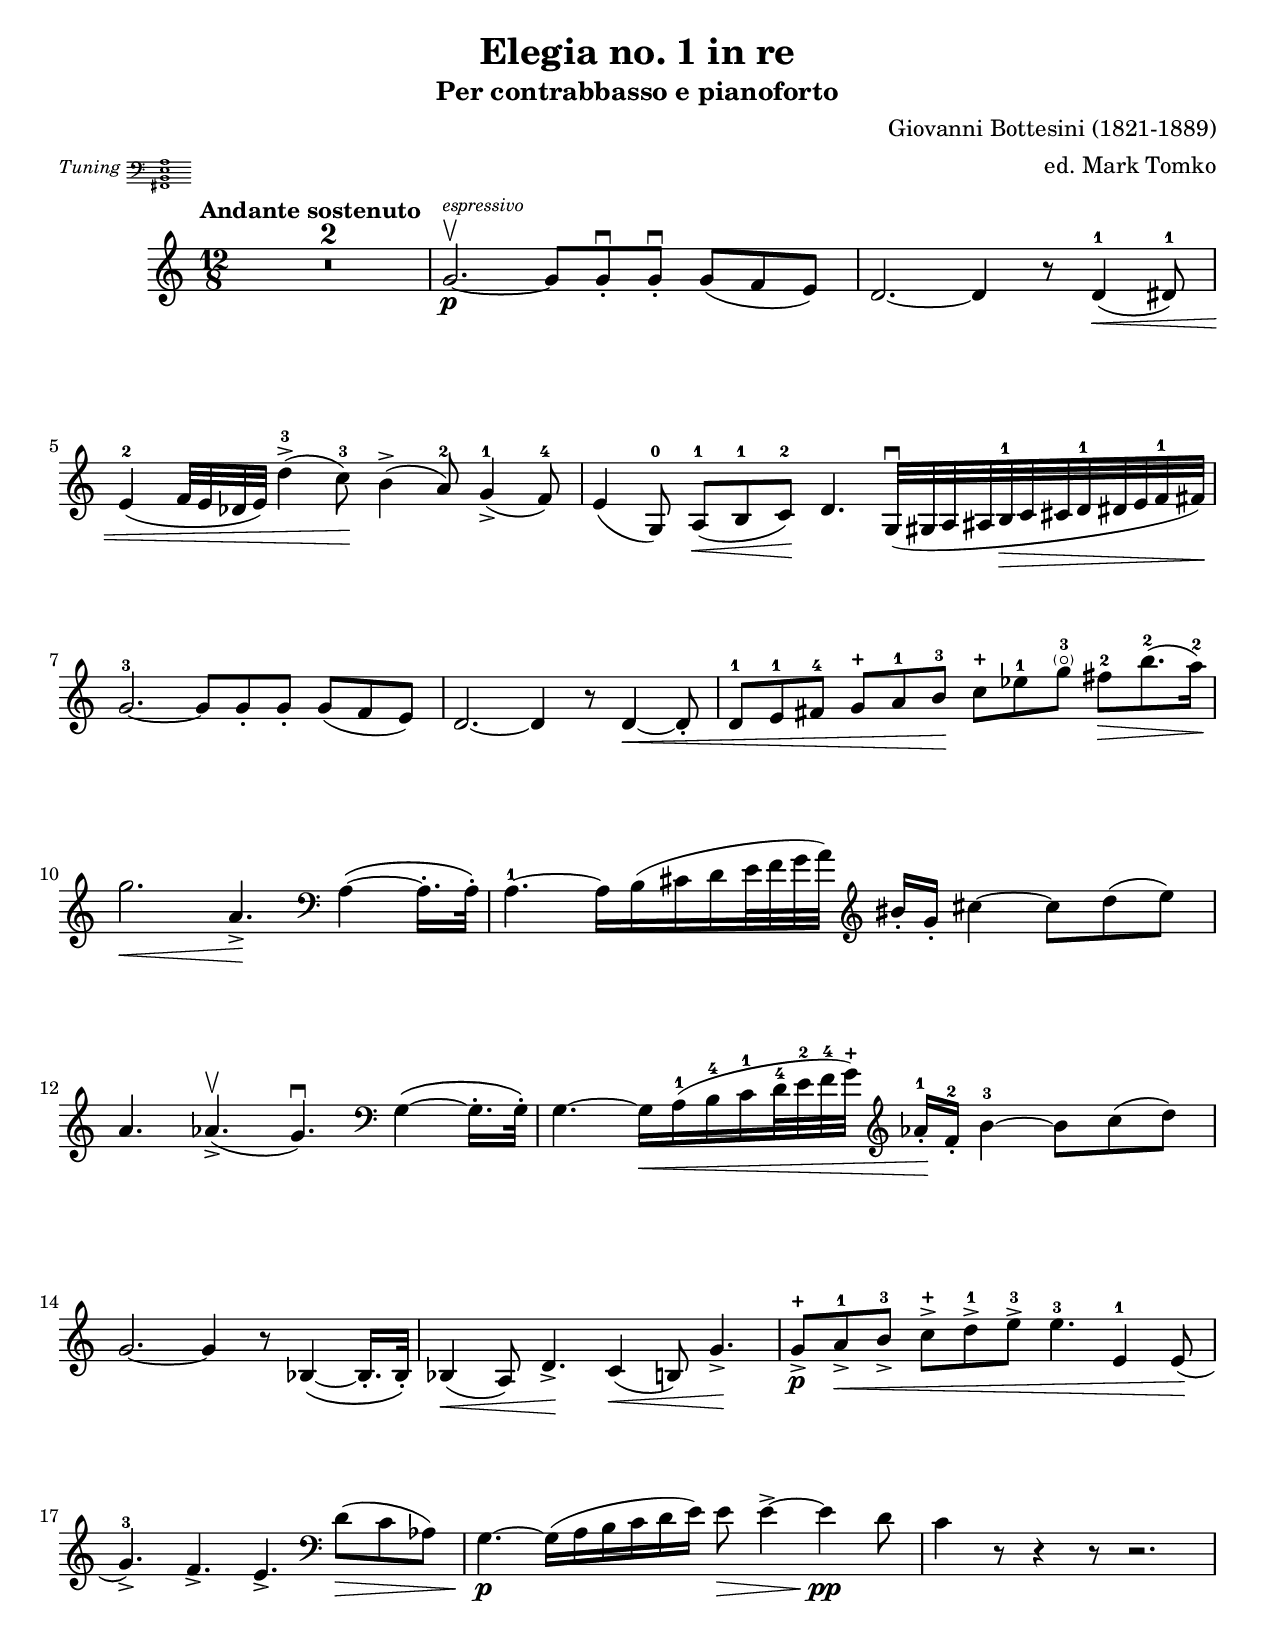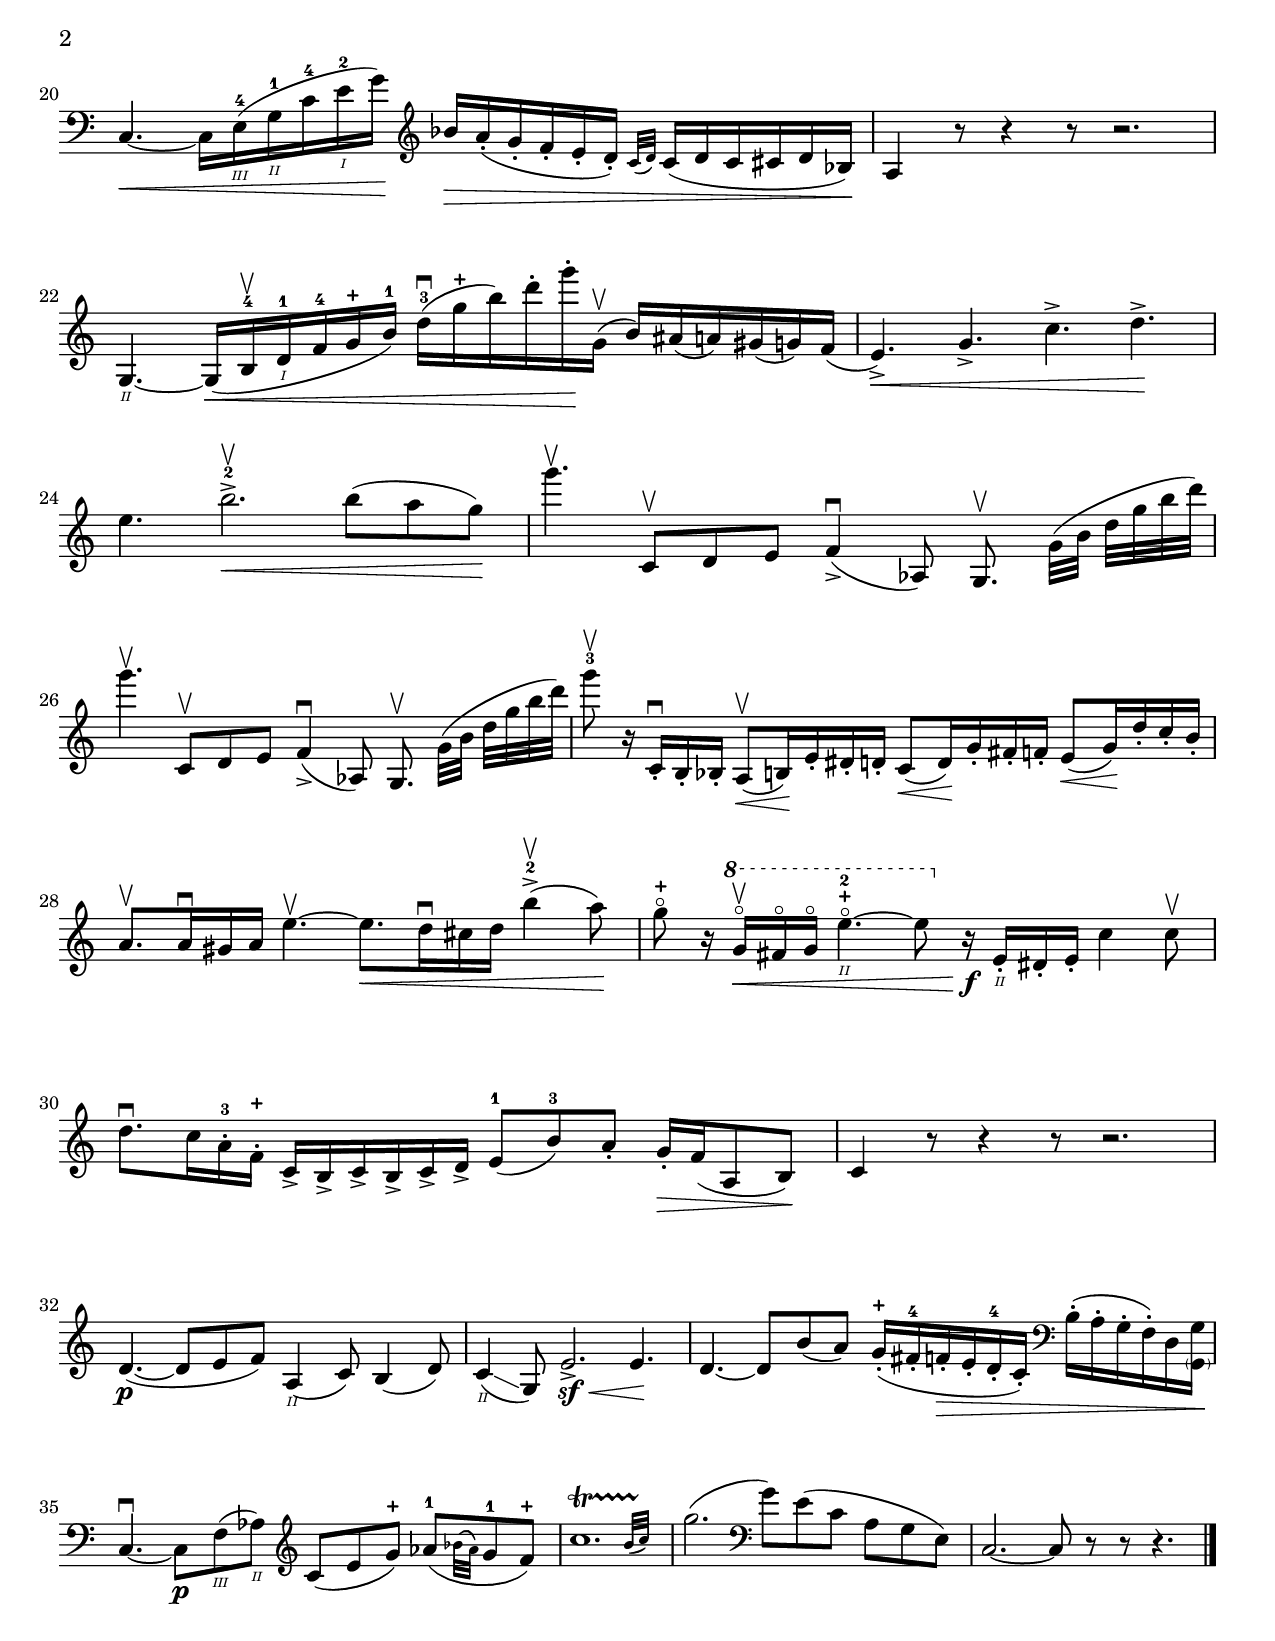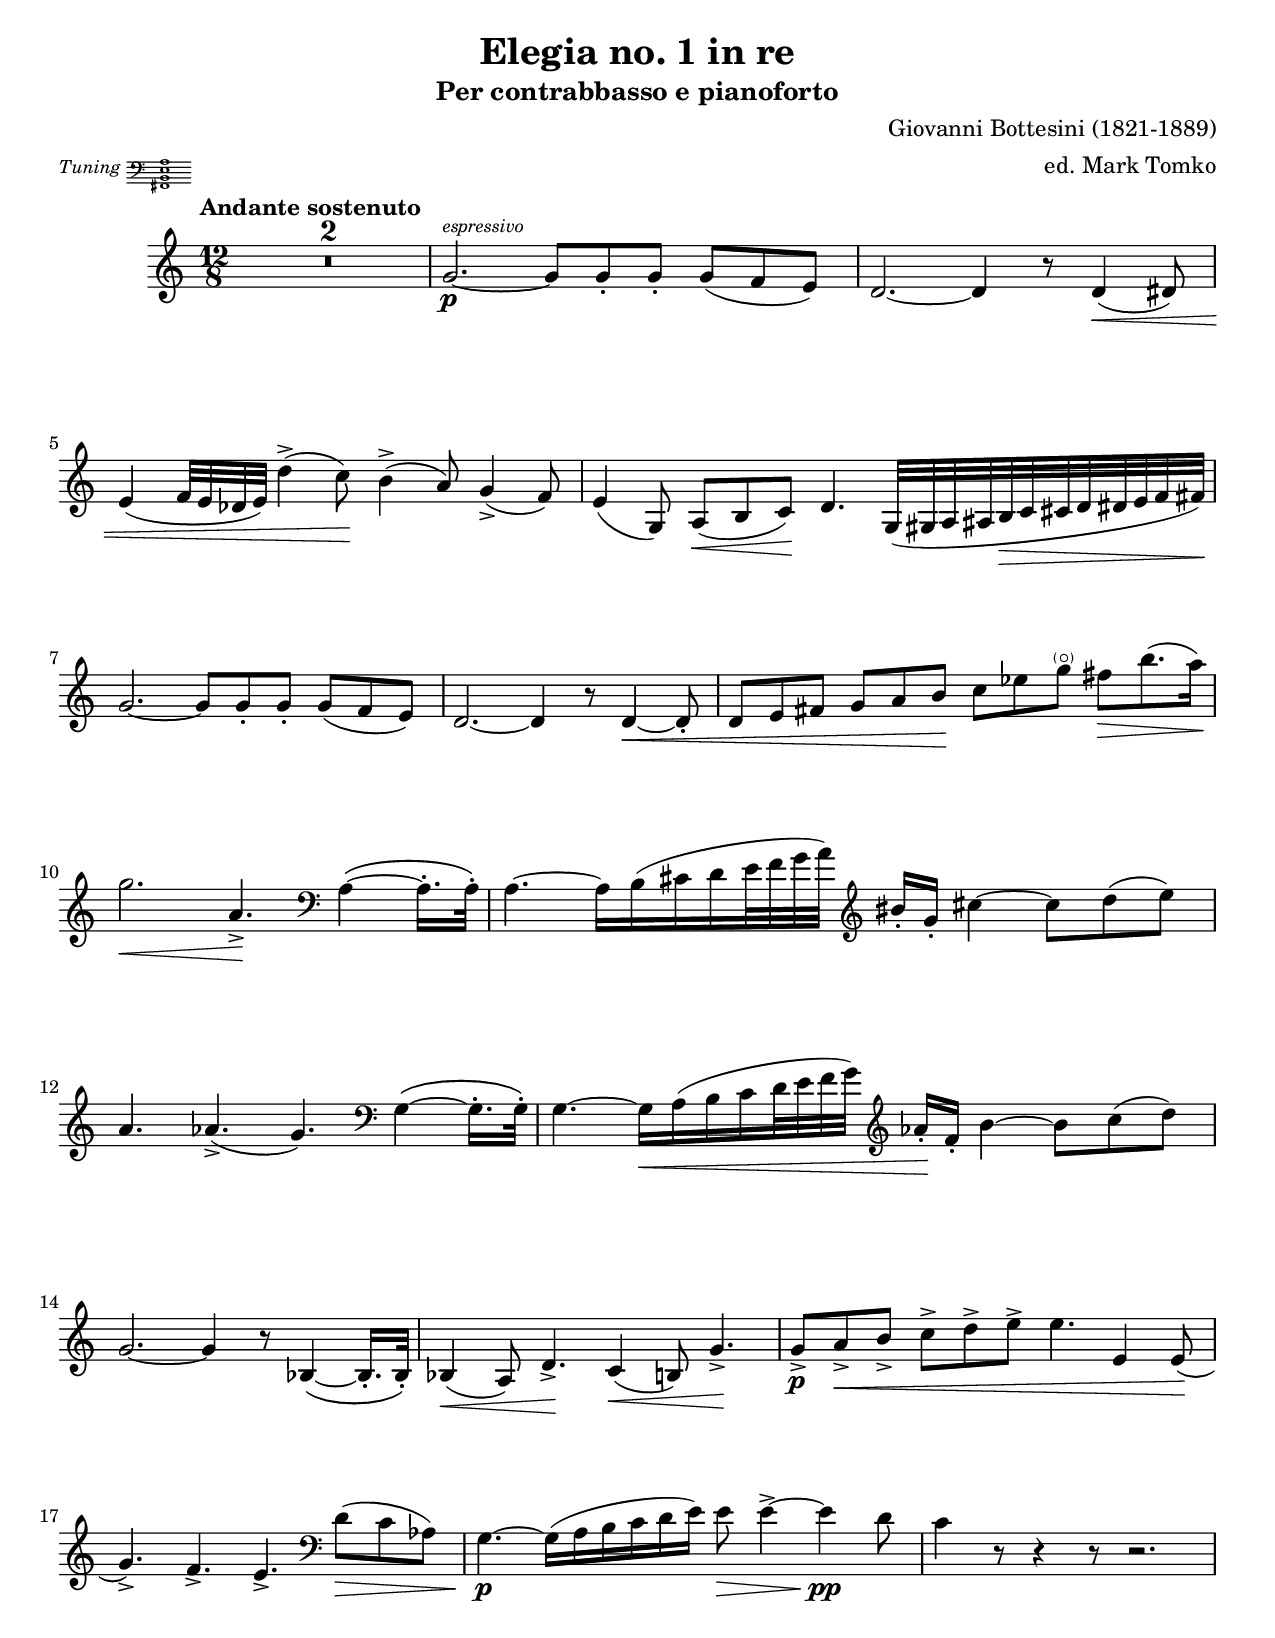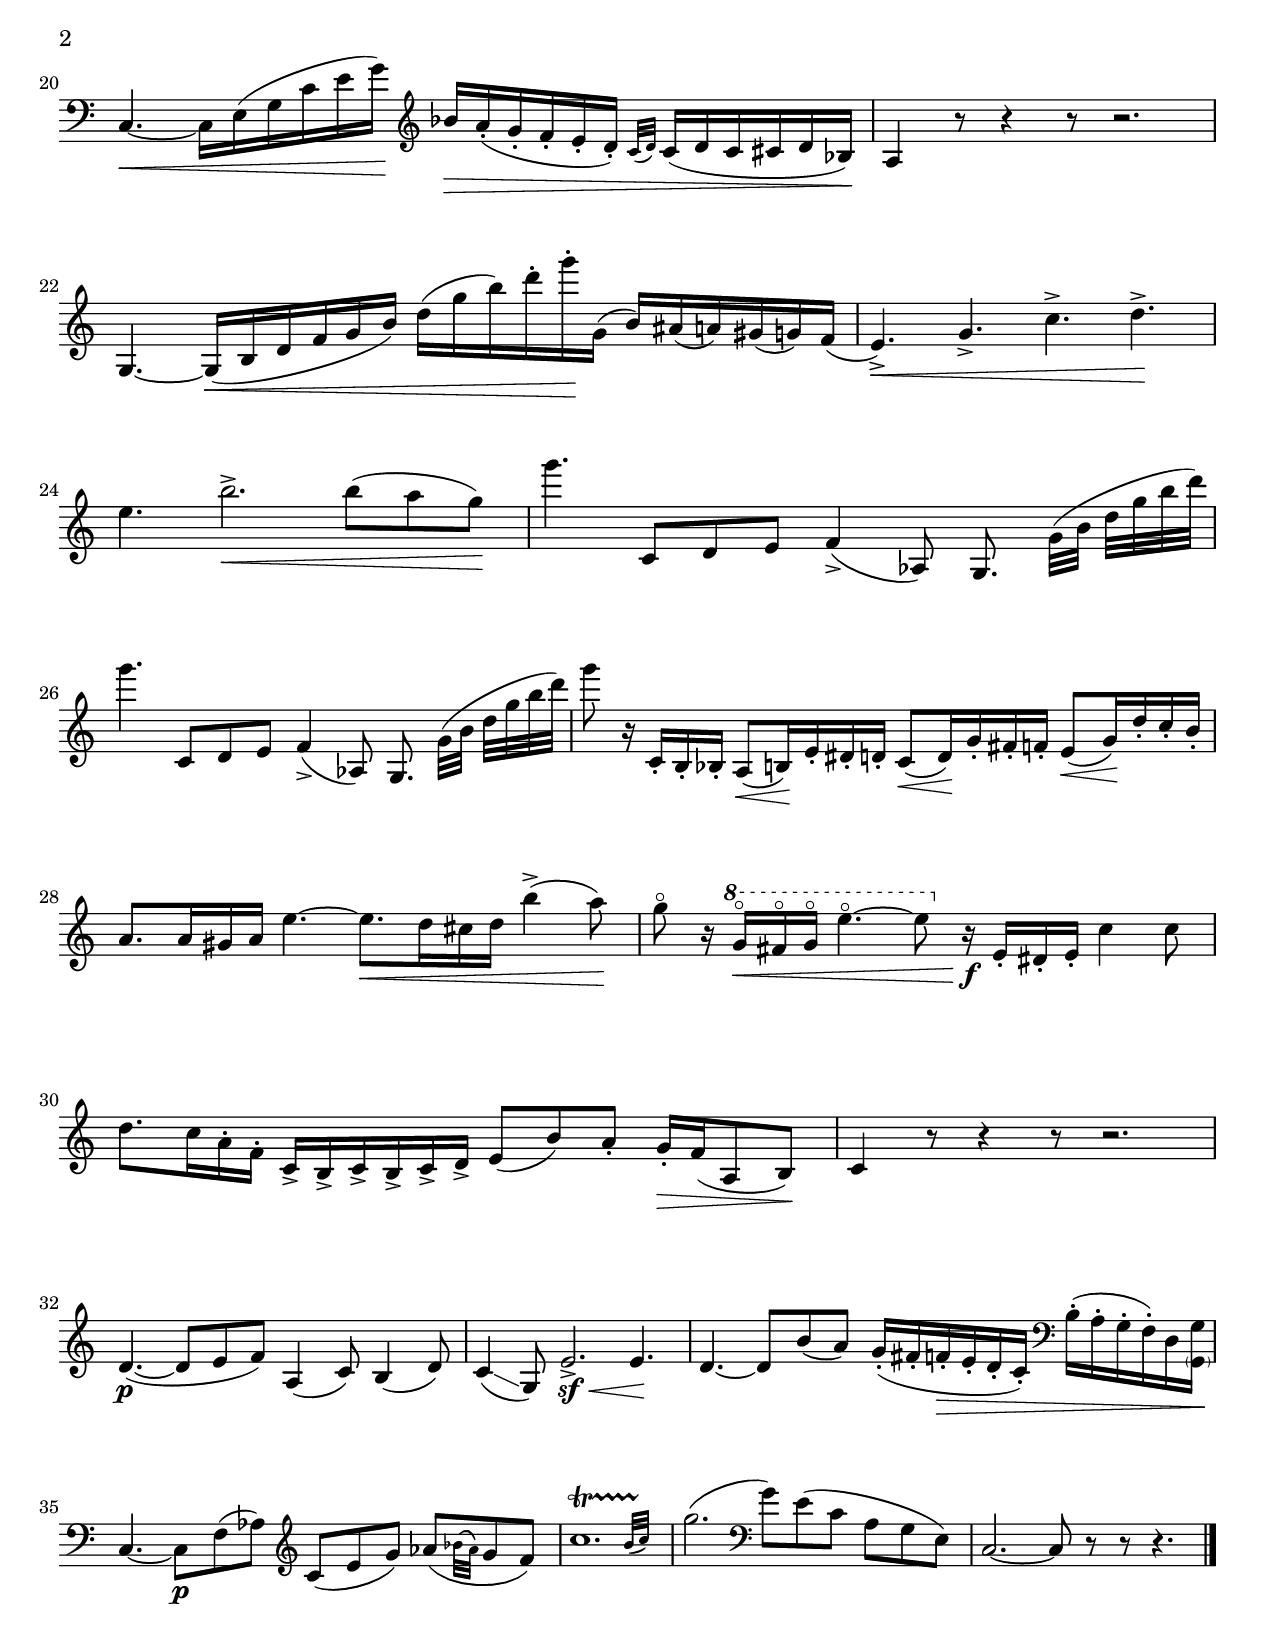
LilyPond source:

\version "2.24.3"

\version "2.24.3"

soloTuning =
\markup {
  \italic \tiny Tuning
  \score {
    \layout {
      indent = 0.0
    }
    \new Staff \with {
      \magnifyStaff #1/2
    } {
      \new Voice {
        \relative {
          \omit Score.TimeSignature
          \omit Score.BarLine
          \clef bass
          <<fis,1 b e a>>
        }
      }
    }
  }
}


\header {
  title = "Elegia no. 1 in re"
  subtitle = "Per contrabbasso e pianoforto"
  composer = "Giovanni Bottesini (1821-1889)"
  arranger = "ed. Mark Tomko"
  meter = \soloTuning
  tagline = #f
}

\paper {
  #(set-paper-size "letter")
}

plus = \finger \markup \fontsize #6 "+"

solonotes = \relative {
  \autoBreaksOff
  \tempo "Andante sostenuto"
  \time 12/8
  \clef treble
  \key c \major
  \compressMMRests R4.*8
  % line 1
  g'2.\p^\markup { \tiny \italic "espressivo" }\upbow~ g8 g-.\downbow 8-.\downbow g (f e)
  | d2.~ 4 r8 d4-1\< (dis8-1) \break
  % line 2
  | e4-2 (f32 e des e) d'4\accent-3 (c8-3)\! b4\accent (a8-2) g4\accent-1 (f8-4)
  | e4 (g,8-0) a-1\< (b-1 c-2)\! d4. g,32\downbow (gis a ais b-1\> c cis d-1 dis e f-1 fis) \! \break
  % line 3
  | g2.-3~ 8 g-.g-. g (f e)
  | d2.~ 4 r8 d4\<~ 8-.
  | d8-1 e-1 fis-4 g-\plus a-1 b-3\! c-\plus ees-1 g-3\parenthesize \flageolet fis-2\> b8.-2 (a16-2) \! \break
  % line 4
  | g2.\< a,4.\accent\! \clef bass a,4~ \(a16.-. a32-.\)
  | a4.-1~16 b (cis d e32 f g a) \clef treble bis16-. g-. cis4~ 8 d (e) \break
  % line 5
  | a,4. aes\accent\upbow (g\downbow) \clef bass g,4~\(g16.-. g32-.\)
  | g4.~16\< a-1 (b-4 c-1 d32-4 e-2 f-4 g-\plus) \clef treble aes16-.-1 \! f-.-2 b4-3~ 8 c (d) \break
  % line 6
  | g,2.~4 r8 bes,4~\(16.-. bes32-.\)
  | bes4\< (a8) d4.\accent\! c4\< (b8) g'4.\accent\!
  | g8\p\accent-\plus a\accent\<-1 b\accent-3 c\accent-\plus d\accent-1 e\accent-3 e4.-3 e,4-1 e8 \! ( \break
  % line 7
  | g4.\accent-3) f\accent e\accent \clef bass d8\> (c aes)
  | g4.\p~ 16 (a b c d e) e8\> e4\accent~4\pp d8
  | c4 r8 r4 r8 r2. \pageBreak
  %% page 2
  % line 1
  | c,4.\<~ c16 e-4\3 (g-1\2 c-4 e-2\1 g)\! \clef treble bes\> a-. (g-. f-. e-. d-.) \grace { c32 (d) } c16 (d c cis d bes) \!
  | a4 r8 r4 r8 r2. \break
  % line 2
  | g4.\2~ 16\< (b-4\upbow d-1\1 f-4 g-\plus b-1) d-3\downbow (g-\plus b) d-. g-.\! g,,\upbow (b) ais (a) gis (g) f (
  | e4.\accent\<) g\accent c\accent d\accent \! \break
  % line 3
  | e4. b'2.\accent-2\upbow\< b8 (a g)\!
  | g'4.\upbow c,,,8\upbow d e f4\accent\downbow (aes,8) g8.\upbow \stemDown g'32 ([b] \stemNeutral d [g b d]) \break
  % line 4
  | g4.\upbow c,,,8\upbow d e f4\accent\downbow (aes,8) g8.\upbow \stemDown g'32 ([b] \stemNeutral d [g b d])
  | g 8-3\upbow r16 c,,,-.\downbow b-. bes-. a8\upbow\< (b16)\! e-. dis-. d-. c8\< (d16)\! g-. fis-. f-. e8\< (g16)\! d'-. c-. b-. \break
  % line 5
  | a8.\upbow a16\downbow gis a e'4.\upbow~ 8.\< d16\downbow cis d b'4\accent\upbow-2 (a8) \!
  | g8^\flageolet-\plus r16 \ottava #1 g16^\flageolet\upbow\< fis^\flageolet g^\flageolet e'4.^\flageolet-\plus-2\2~ 8 \ottava #0 r16\f e,,-.\2 dis-. e-. c'4 c8\upbow \break
  % line 6
  | \stemDown d8.\downbow c16 a-.-3 f-.-\plus \stemNeutral c\accent b\accent c\accent b\accent c\accent d\accent e8-1 (b'-3) a-. g16-.\> f (a,8 b) \!
  | c4 r8 r4 r8 r2. \break
  % line 7
  | d4.\p~ (8 e f) a,4\2 (c8) b4 (d8)
  | c4\2\glissando (g8) e'2.\sf\accent\< e4. \!
  | \clef treble d4.~ d8 b' (a) g16-.-\plus (fis-.-4 f-.\> e-. d-.-4 c-.) \clef bass b-. (a-. g-. f-.) d <<g\! \parenthesize g,>>  \break
  % line 8
  | c4.\downbow~ 8\p f\3 (aes\2) \clef treble c (e g-\plus) \slurDown aes-1 [(\grace { \stemDown bes32 \(aes\) } \stemUp g8-1 \stemNeutral f-\plus]) \slurNeutral
  | \afterGrace c'1.\startTrillSpan {b32 ([c])\stopTrillSpan }
  | g'2. (\clef bass g,8) e (c a g e)
  | c2.~ 8 r r r4. \fine
}

\book {
  \score {
    \new Staff {
      \romanStringNumbers
      \set stringNumberOrientations = #'(down)
      \solonotes
    }
  }
}

\book {
  \bookOutputSuffix "unedited"
  \score {
    \new Staff {
      \omit Fingering
      \override Voice.StringNumber.stencil = ##f
      \set scriptDefinitions = #(cons*
                                 `(upbow . ,(acons 'stencil #f (assoc-get 'upbow default-script-alist)))
                                 `(downbow . ,(acons 'stencil #f (assoc-get 'downbow default-script-alist)))
                                 default-script-alist)
      \solonotes
    }
  }
}
